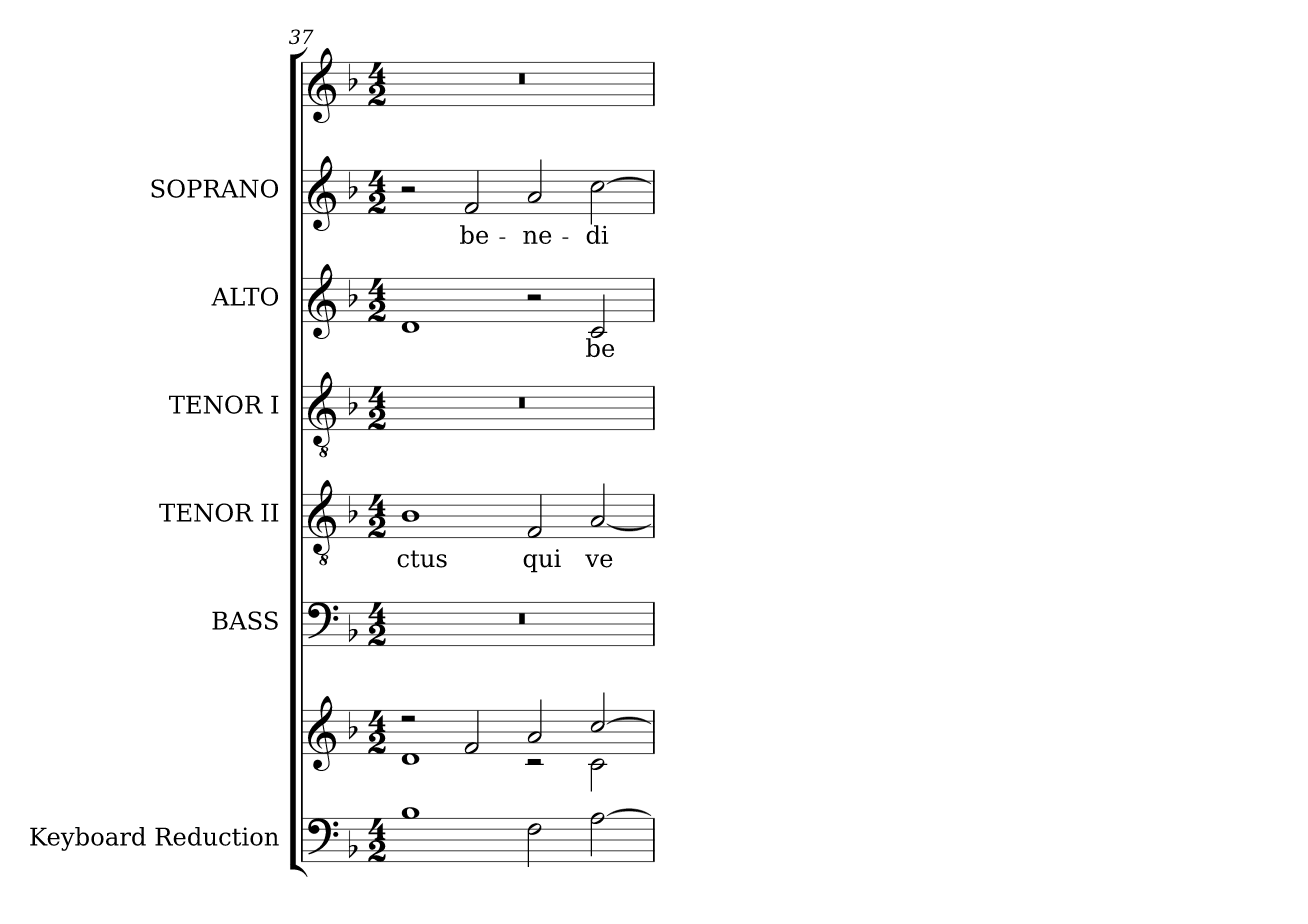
**kern	**kern	**kern	**kern	**text	**kern	**kern	**text	**kern	**text	**kern
*part7	*part7	*part6	*part5	*part5	*part4	*part3	*part3	*part2	*part2	*part1
*staff8	*staff7	*staff6	*staff5	*staff5	*staff4	*staff3	*staff3	*staff2	*staff2	*staff1
*I"Keyboard Reduction	*	*I"BASS	*I"TENOR II	*	*I"TENOR I	*I"ALTO	*	*I"SOPRANO	*	*
*I'Reduc.	*	*I'B.	*I'T. II	*	*I'T. I	*I'A.	*	*I'S.	*	*
!!LO:PB:g=z
*clefF4	*clefG2	*clefF4	*clefGv2	*	*clefGv2	*clefG2	*	*clefG2	*	*clefG2
*	*	*	*ITrd7c12	*	*ITrd7c12	*	*	*	*	*
*k[b-]	*k[b-]	*k[b-]	*k[b-]	*	*k[b-]	*k[b-]	*	*k[b-]	*	*k[b-]
*F:	*F:	*F:	*F:	*	*F:	*F:	*	*F:	*	*F:
*M4/2	*M4/2	*M4/2	*M4/2	*	*M4/2	*M4/2	*	*M4/2	*	*M4/2
=37	=37	=37	=37	=37	=37	=37	=37	=37	=37	=37
*	*^	*	*	*	*	*	*	*	*	*
!	!	!	!LO:N:vis=1	!	!	!	!	!	!	!	!
!	!	!	!	!	!LO:LY:b:color=#000000	!LO:N:vis=1	!	!	!	!	!LO:N:vis=1
1B-i	2r	1di	0r	1BB-i	-ctus	0r	1di	.	2r	.	0r
!	!	!	!	!	!	!	!	!	!	!LO:LY:b:color=#000000	!
.	2fi/	.	.	.	.	.	.	.	2fi/	be-	.
!	!	!	!	!	!LO:LY:b:color=#000000	!	!	!	!	!	!
!	!	!	!	!	!	!	!	!	!	!LO:LY:b:color=#000000	!
2Fi\	2ai/	2r	.	2FFi/	qui	.	2r	.	2ai/	-ne-	.
!	!	!	!	!	!LO:LY:b:color=#000000	!	!	!	!	!	!
!	!	!	!	!	!	!	!	!LO:LY:b:color=#000000	!	!	!
!	!	!	!	!	!	!	!	!	!	!LO:LY:b:color=#000000	!
[2Ai\	[2cci/	2ci\	.	[2AAi/	ve-	.	2ci/	be-	[2cci\	-di-	.
*	*v	*v	*	*	*	*	*	*	*	*	*
=	=	=	=	=	=	=	=	=	=	=
*-	*-	*-	*-	*-	*-	*-	*-	*-	*-	*-
